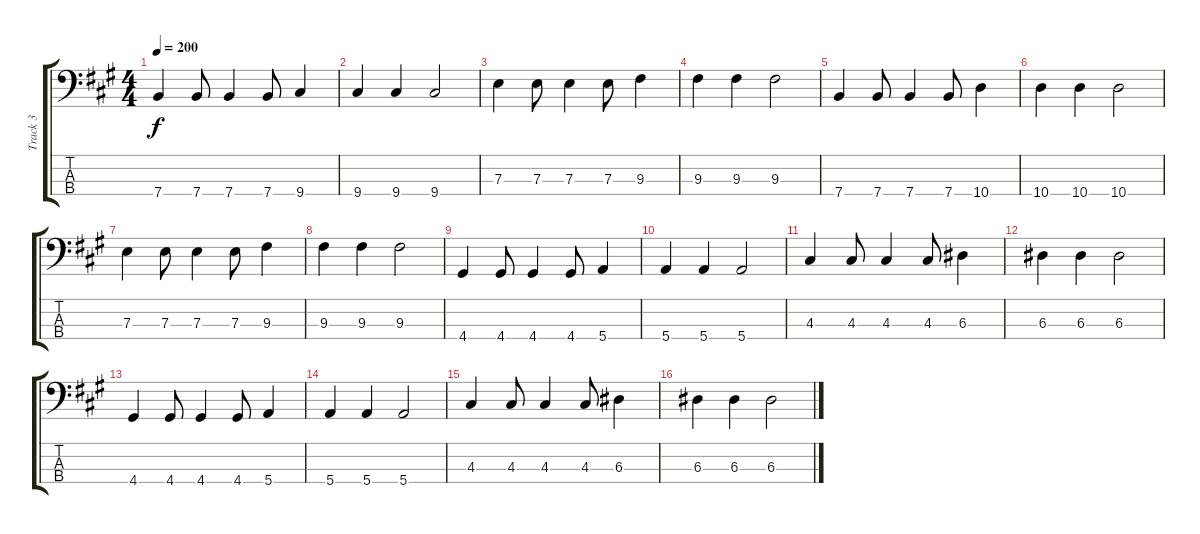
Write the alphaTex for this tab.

\track ("Track 3" "Track 3") {instrument electricbassfinger}
\staff {score tabs}
\tuning (G2 D2 A1 E1) {hide}
\ts (4 4)
\tempo 200
\clef f4
\ks a
7.4.4{dy f} 7.4.8 7.4.4 7.4.8 9.4.4 |
9.4.4 9.4.4 9.4.2 |
7.3.4 7.3.8 7.3.4 7.3.8 9.3.4 |
9.3.4 9.3.4 9.3.2 |
7.4.4 7.4.8 7.4.4 7.4.8 10.4.4 |
10.4.4 10.4.4 10.4.2 |
7.3.4 7.3.8 7.3.4 7.3.8 9.3.4 |
9.3.4 9.3.4 9.3.2 |
4.4.4 4.4.8 4.4.4 4.4.8 5.4.4 |
5.4.4 5.4.4 5.4.2 |
4.3.4 4.3.8 4.3.4 4.3.8 6.3.4 |
6.3.4 6.3.4 6.3.2 |
4.4.4 4.4.8 4.4.4 4.4.8 5.4.4 |
5.4.4 5.4.4 5.4.2 |
4.3.4 4.3.8 4.3.4 4.3.8 6.3.4 |
6.3.4 6.3.4 6.3.2
